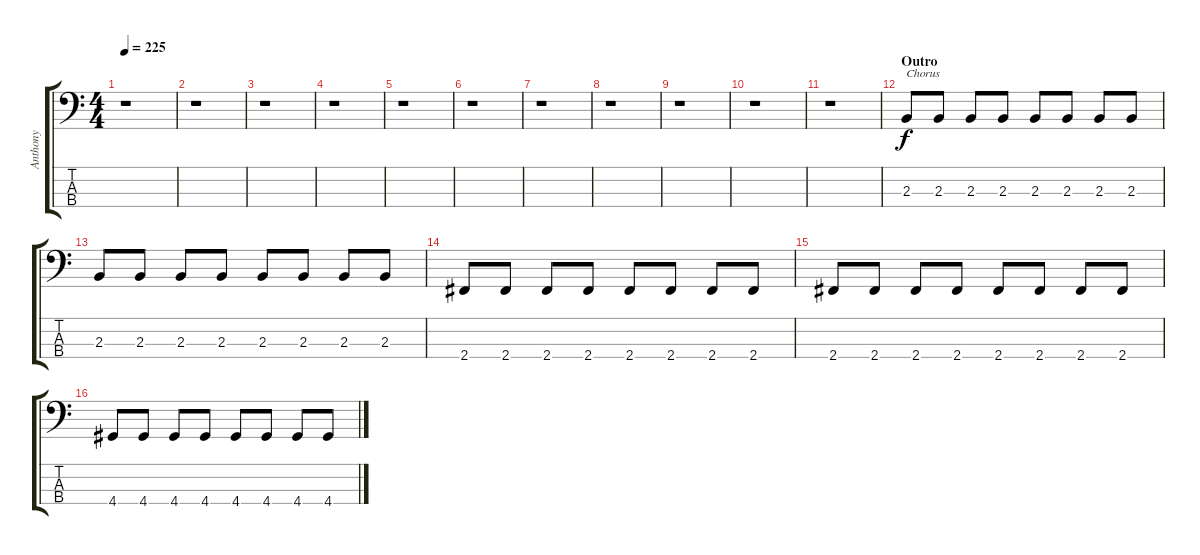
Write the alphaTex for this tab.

\track ("Anthony" "Anthony") {instrument electricbassfinger}
\staff {score tabs}
\tuning (G2 D2 A1 E1) {hide}
\ts (4 4)
\tempo 225
\clef f4
\ks c
r.1{dy f} |
r.1 |
r.1 |
r.1 |
r.1 |
r.1 |
r.1 |
r.1 |
r.1 |
r.1 |
r.1 |
\section ("" "Outro")
2.3.8{txt "Chorus"} 2.3.8 2.3.8 2.3.8 2.3.8 2.3.8 2.3.8 2.3.8 |
2.3.8 2.3.8 2.3.8 2.3.8 2.3.8 2.3.8 2.3.8 2.3.8 |
2.4.8 2.4.8 2.4.8 2.4.8 2.4.8 2.4.8 2.4.8 2.4.8 |
2.4.8 2.4.8 2.4.8 2.4.8 2.4.8 2.4.8 2.4.8 2.4.8 |
4.4.8 4.4.8 4.4.8 4.4.8 4.4.8 4.4.8 4.4.8 4.4.8
